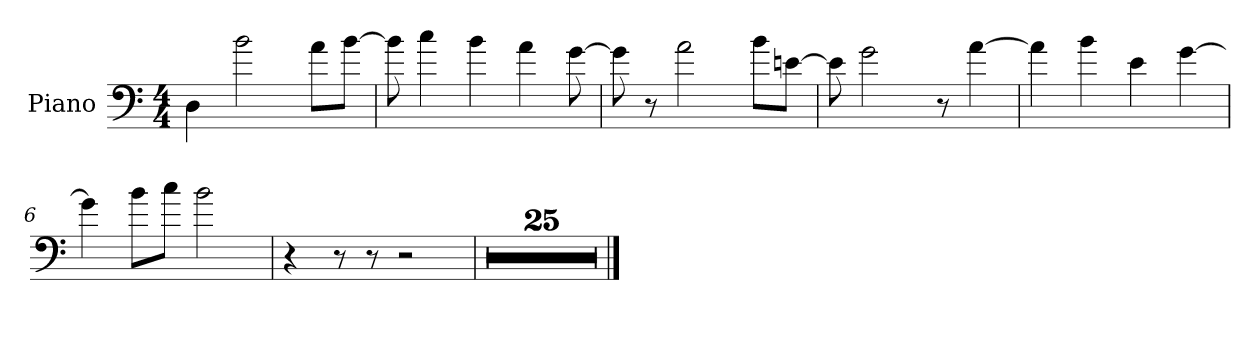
**kern
*part1
*staff1
*I"Piano
*I'Pno.
*clefF4
*k[]
*M4/4
=1
4D\
2b\
8a\L
[8b\J
=2
8b\]
4cc\
4b\
4a\
[8g\
=3
8g\]
8r
2a\
8b\L
[8en\J
=4
8e\]
2g\
8r
[4a\
=5
4a\]
4b\
4e\
[4g\
=6
4g\]
8b\L
8cc\J
2b\
=7
4r
8r
8r
2r
=8
1r
!!LO:LB:g=z
=9
1r
=10
1r
=11
1r
=12
1r
=13
1r
=14
1r
=15
1r
=16
1r
=17
1r
=18
1r
=19
1r
=20
1r
=21
1r
=22
1r
=23
1r
=24
1r
=25
1r
=26
1r
=27
1r
!!LO:LB:g=z
=28
1r
=29
1r
=30
1r
=31
1r
=32
1r
==
*-
